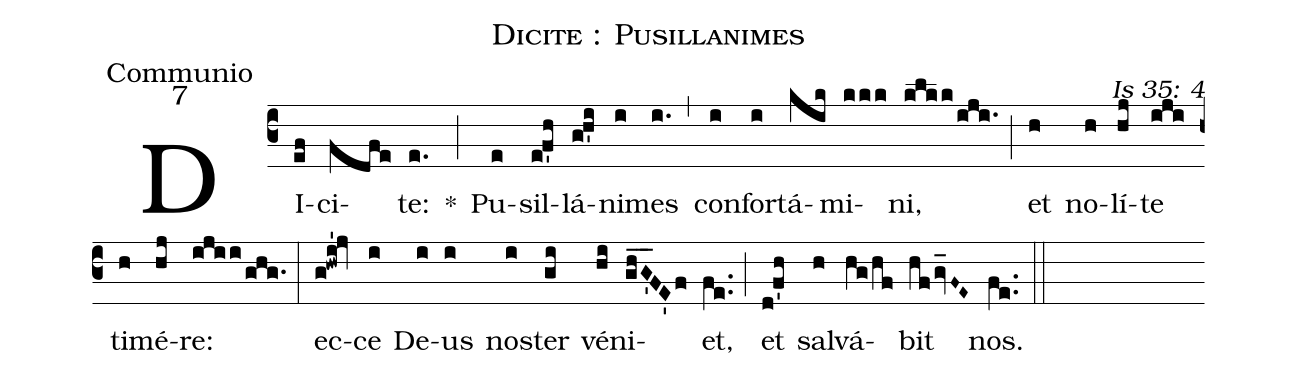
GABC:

name: Dicite : Pusillanimes;
office-part: Communio;
mode: 7;
commentary: Is 35: 4;
%%
(c3) DI(ef)ci(fdfe)te:(e.) *(;) Pu(e)sil(ef'h)lá(gh'i)ni(i)mes(i.) (,) con(i)for(i)tá(kik)mi(kkk)ni,(klkk/iji.) (;) et(h) no(h)lí(hj)te(iji) ti(h)mé(hj)re:(ijii/ghg.) (:)
ec(g!hwi'!jv)ce(i) De(i)us(i) nos(i)ter(gi) vé(hi)ni(ghG'__FE'f)et,(fe..) (;) et(d!f'h) sal(h)vá(hg/hf)bit(hfgv_F~E~) nos.(fe..) (::)
